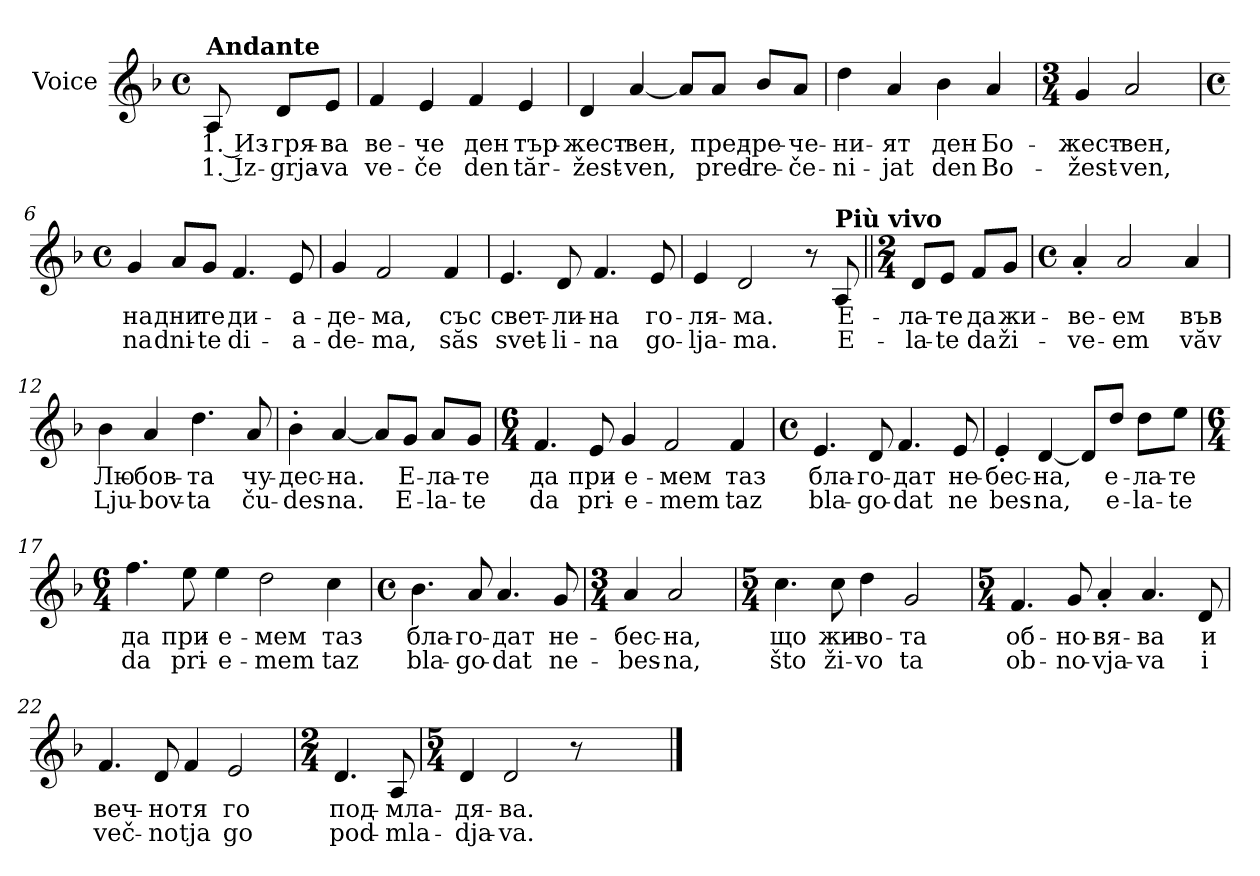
**kern	**text	**text
*part1	*part1	*part1
*staff1	*staff1	*staff1
*I"Voice	*	*
*I'Vo.	*	*
*clefG2	*	*
*k[b-]	*	*
*M4/4	*	*
*met(c)	*	*
*MM92	*	*
=1	=1	=1
!LO:TX:a:B:t=Andante	!	!
!	!LO:LY:b	!LO:LY:b
8A/	1. Из-	1. Iz-
!	!LO:LY:b	!LO:LY:b
8d/L	-гря-	-grja-
!	!LO:LY:b	!LO:LY:b
8e/J	-ва	-va
=2	=2	=2
!	!LO:LY:b	!LO:LY:b
4f/	ве-	ve-
!	!LO:LY:b	!LO:LY:b
4e/	-че	-če
!	!LO:LY:b	!LO:LY:b
4f/	ден	den
!	!LO:LY:b	!LO:LY:b
4e/	тър-	tăr-
=3	=3	=3
!	!LO:LY:b	!LO:LY:b
4d/	-жест-	-žest-
!	!LO:LY:b	!LO:LY:b
[4a/	-вен,	-ven,
8a/L]	.	.
!	!LO:LY:b	!LO:LY:b
8a/J	пред-	pred-
!	!LO:LY:b	!LO:LY:b
8b-/L	-ре-	-re-
!	!LO:LY:b	!LO:LY:b
8a/J	-че-	-če-
!!LO:LB:g=z
=4	=4	=4
!	!LO:LY:b	!LO:LY:b
4dd\	ни-	-ni-
!	!LO:LY:b	!LO:LY:b
4a/	-ят	-jat
!	!LO:LY:b	!LO:LY:b
4b-\	ден	den
!	!LO:LY:b	!LO:LY:b
4a/	Бо-	Bo-
=5	=5	=5
*M3/4	*	*
!	!LO:LY:b	!LO:LY:b
4g/	-жест-	-žest-
!	!LO:LY:b	!LO:LY:b
2a/	-вен,	-ven,
=6	=6	=6
*M4/4	*	*
*met(c)	*	*
!	!LO:LY:b	!LO:LY:b
4g/	на	na
!	!LO:LY:b	!LO:LY:b
8a/L	дни	dni-
!	!LO:LY:b	!LO:LY:b
8g/J	тe	-te
!	!LO:LY:b	!LO:LY:b
4.f/	ди-	di-
!	!LO:LY:b	!LO:LY:b
8e/	-а-	-a-
!!LO:LB:g=z
=7	=7	=7
!	!LO:LY:b	!LO:LY:b
4g/	-де-	-de-
!	!LO:LY:b	!LO:LY:b
2f/	-ма,	-ma,
!	!LO:LY:b	!LO:LY:b
4f/	със	săs
=8	=8	=8
!	!LO:LY:b	!LO:LY:b
4.e/	свет-	svet-
!	!LO:LY:b	!LO:LY:b
8d/	-ли-	-li-
!	!LO:LY:b	!LO:LY:b
4.f/	-на	-na
!	!LO:LY:b	!LO:LY:b
8e/	го-	go-
=9	=9	=9
!	!LO:LY:b	!LO:LY:b
4e/	-ля-	-lja-
!	!LO:LY:b	!LO:LY:b
2d/	-ма.	-ma.
8r	.	.
!LO:TX:a:B:t=Più vivo	!	!
!	!LO:LY:b	!LO:LY:b
8A/	Е-	E-
!!LO:LB:g=z
=10||	=10||	=10||
*M2/4	*	*
!	!LO:LY:b	!LO:LY:b
8d/L	-ла-	-la-
!	!LO:LY:b	!LO:LY:b
8e/J	-те	-te
!	!LO:LY:b	!LO:LY:b
8f/L	да	da
!	!LO:LY:b	!LO:LY:b
8g/J	жи-	ži-
=11	=11	=11
*M4/4	*	*
*met(c)	*	*
!	!LO:LY:b	!LO:LY:b
4a'/	-ве-	-ve-
!	!LO:LY:b	!LO:LY:b
2a/	-ем	-em
!	!LO:LY:b	!LO:LY:b
4a/	във	văv
=12	=12	=12
!	!LO:LY:b	!LO:LY:b
4b-\	Лю-	Lju-
!	!LO:LY:b	!LO:LY:b
4a/	-бов-	-bov-
!	!LO:LY:b	!LO:LY:b
4.dd\	-та	-ta
!	!LO:LY:b	!LO:LY:b
8a/	чу-	ču-
!!LO:LB:g=z
=13	=13	=13
!	!LO:LY:b	!LO:LY:b
4b-'\	-дес-	-des-
!	!LO:LY:b	!LO:LY:b
[4a/	-на.	-na.
8a/L]	.	.
!	!LO:LY:b	!LO:LY:b
8g/J	Е-	E-
!	!LO:LY:b	!LO:LY:b
8a/L	-ла-	-la-
!	!LO:LY:b	!LO:LY:b
8g/J	-те	-te
=14	=14	=14
*M6/4	*	*
!	!LO:LY:b	!LO:LY:b
4.f/	да	da
!	!LO:LY:b	!LO:LY:b
8e/	при-	pri-
!	!LO:LY:b	!LO:LY:b
4g/	-е-	-e-
!	!LO:LY:b	!LO:LY:b
2f/	-мем	-mem
!	!LO:LY:b	!LO:LY:b
4f/	таз	taz
=15	=15	=15
*M4/4	*	*
*met(c)	*	*
!	!LO:LY:b	!LO:LY:b
4.e/	бла-	bla-
!	!LO:LY:b	!LO:LY:b
8d/	-го-	-go-
!	!LO:LY:b	!LO:LY:b
4.f/	-дат	-dat
!	!LO:LY:b	!LO:LY:b
8e/	не-	ne
!!LO:LB:g=z
=16	=16	=16
!	!LO:LY:b	!LO:LY:b
4e'/	-бес-	bes-
!	!LO:LY:b	!LO:LY:b
[4d/	-на,	-na,
8d/L]	.	.
!	!LO:LY:b	!LO:LY:b
8dd/J	е-	e-
!	!LO:LY:b	!LO:LY:b
8dd\L	-ла-	-la-
!	!LO:LY:b	!LO:LY:b
8ee\J	-те	-te
=17	=17	=17
*M6/4	*	*
!	!LO:LY:b	!LO:LY:b
4.ff\	да	da
!	!LO:LY:b	!LO:LY:b
8ee\	при-	pri-
!	!LO:LY:b	!LO:LY:b
4ee\	-е-	-e-
!	!LO:LY:b	!LO:LY:b
2dd\	-мем	-mem
!	!LO:LY:b	!LO:LY:b
4cc\	таз	taz
!!LO:LB:g=z
=18	=18	=18
*M4/4	*	*
*met(c)	*	*
!	!LO:LY:b	!LO:LY:b
4.b-\	бла-	bla-
!	!LO:LY:b	!LO:LY:b
8a/	-го-	-go-
!	!LO:LY:b	!LO:LY:b
4.a/	-дат	-dat
!	!LO:LY:b	!LO:LY:b
8g/	не-	ne-
=19	=19	=19
*M3/4	*	*
!	!LO:LY:b	!LO:LY:b
4a/	-бес-	-bes-
!	!LO:LY:b	!LO:LY:b
2a/	-на,	-na,
=20	=20	=20
*M5/4	*	*
!	!LO:LY:b	!LO:LY:b
4.cc\	що	što
!	!LO:LY:b	!LO:LY:b
8cc\	жи-	ži-
!	!LO:LY:b	!LO:LY:b
4dd\	-во-	-vo
!	!LO:LY:b	!LO:LY:b
2g/	-та	ta
!!LO:LB:g=z
=21	=21	=21
*M5/4	*	*
!	!LO:LY:b	!LO:LY:b
4.f/	об-	ob-
!	!LO:LY:b	!LO:LY:b
8g/	-но-	-no-
!	!LO:LY:b	!LO:LY:b
4a'/	-вя-	-vja-
!	!LO:LY:b	!LO:LY:b
4.a/	-ва	-va
!	!LO:LY:b	!LO:LY:b
8d/	и	i
=22	=22	=22
!	!LO:LY:b	!LO:LY:b
4.f/	веч-	več-
!	!LO:LY:b	!LO:LY:b
8d/	-но	-no
!	!LO:LY:b	!LO:LY:b
4f/	тя	tja
!	!LO:LY:b	!LO:LY:b
2e/	го	go
=23	=23	=23
*M2/4	*	*
!	!LO:LY:b	!LO:LY:b
4.d/	под-	pod-
!	!LO:LY:b	!LO:LY:b
8A/	-мла-	-mla-
=24	=24	=24
*M5/4	*	*
!	!LO:LY:b	!LO:LY:b
4d/	-дя-	-dja-
!	!LO:LY:b	!LO:LY:b
2d/	-ва.	-va.
8r	.	.
8ryy	.	.
4ryy	.	.
==	==	==
*-	*-	*-
